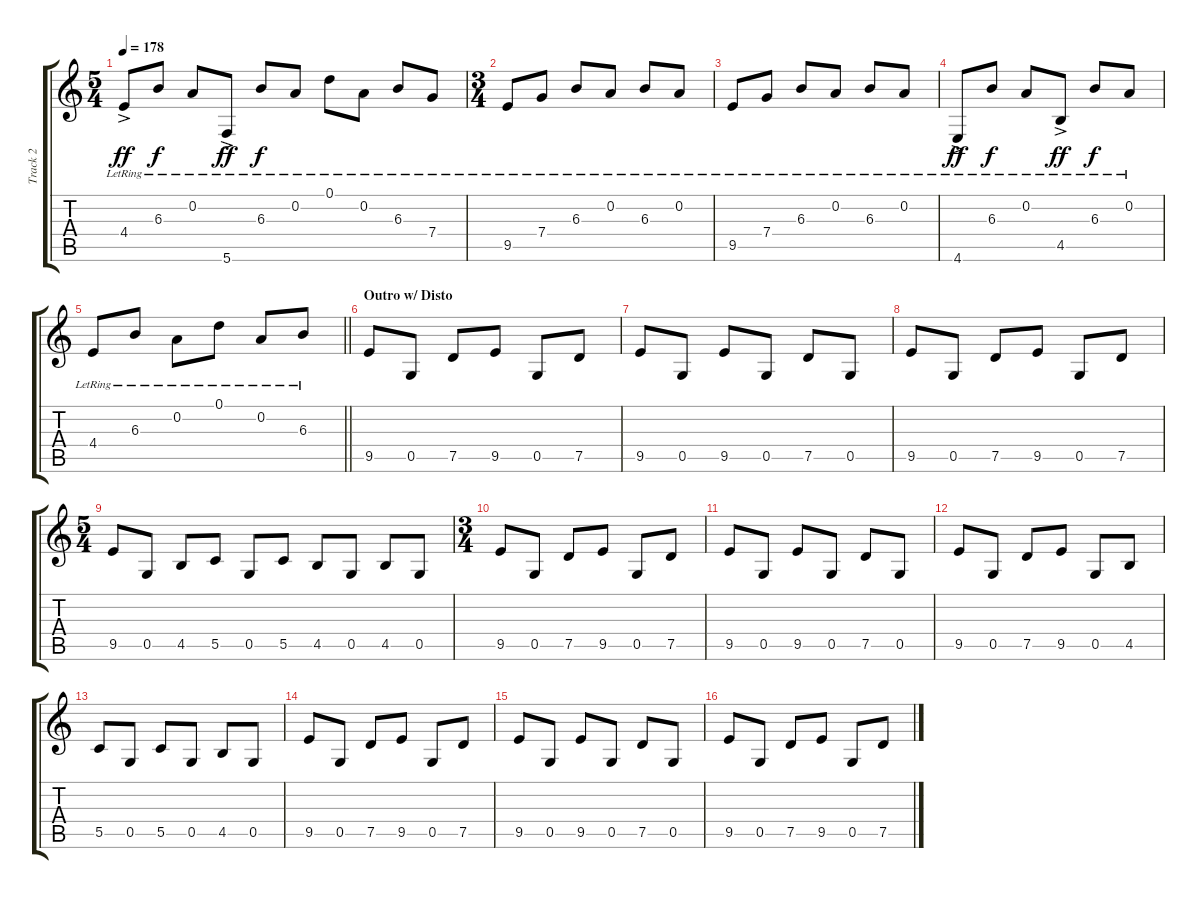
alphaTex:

\track ("Track 2" "Track 2") {instrument distortionguitar}
\staff {score tabs}
\tuning (D4 A3 F3 C3 G2 C2) {hide}
\ts (5 4)
\tempo 178
\clef g2
\ks c
4.4{ac lr}.8{dy ff} 6.3{lr}.8{dy f} 0.2{lr}.8 5.6{ac lr}.8{dy ff} 6.3{lr}.8{dy f} 0.2{lr}.8 0.1{lr}.8 0.2{lr}.8 6.3{lr}.8 7.4{lr}.8 |
\ts (3 4)
9.5{lr}.8 7.4{lr}.8 6.3{lr}.8 0.2{lr}.8 6.3{lr}.8 0.2{lr}.8 |
9.5{lr}.8 7.4{lr}.8 6.3{lr}.8 0.2{lr}.8 6.3{lr}.8 0.2{lr}.8 |
4.6{ac lr}.8{dy ff} 6.3{lr}.8{dy f} 0.2{lr}.8 4.5{ac lr}.8{dy ff} 6.3{lr}.8{dy f} 0.2{lr}.8 |
\barLineRight lightlight
4.4{lr}.8 6.3{lr}.8 0.2{lr}.8 0.1{lr}.8 0.2{lr}.8 6.3{lr}.8 |
\section ("" "Outro w/ Disto")
9.5.8{instrument distortionguitar} 0.5.8 7.5.8 9.5.8 0.5.8 7.5.8 |
9.5.8 0.5.8 9.5.8 0.5.8 7.5.8 0.5.8 |
9.5.8{instrument distortionguitar} 0.5.8 7.5.8 9.5.8 0.5.8 7.5.8 |
\ts (5 4)
9.5.8 0.5.8 4.5.8 5.5.8 0.5.8 5.5.8 4.5.8 0.5.8 4.5.8 0.5.8 |
\ts (3 4)
9.5.8{instrument distortionguitar} 0.5.8 7.5.8 9.5.8 0.5.8 7.5.8 |
9.5.8 0.5.8 9.5.8 0.5.8 7.5.8 0.5.8 |
9.5.8 0.5.8 7.5.8 9.5.8 0.5.8 4.5.8 |
5.5.8 0.5.8 5.5.8 0.5.8 4.5.8 0.5.8 |
9.5.8{instrument distortionguitar} 0.5.8 7.5.8 9.5.8 0.5.8 7.5.8 |
9.5.8 0.5.8 9.5.8 0.5.8 7.5.8 0.5.8 |
9.5.8{instrument distortionguitar} 0.5.8 7.5.8 9.5.8 0.5.8 7.5.8
